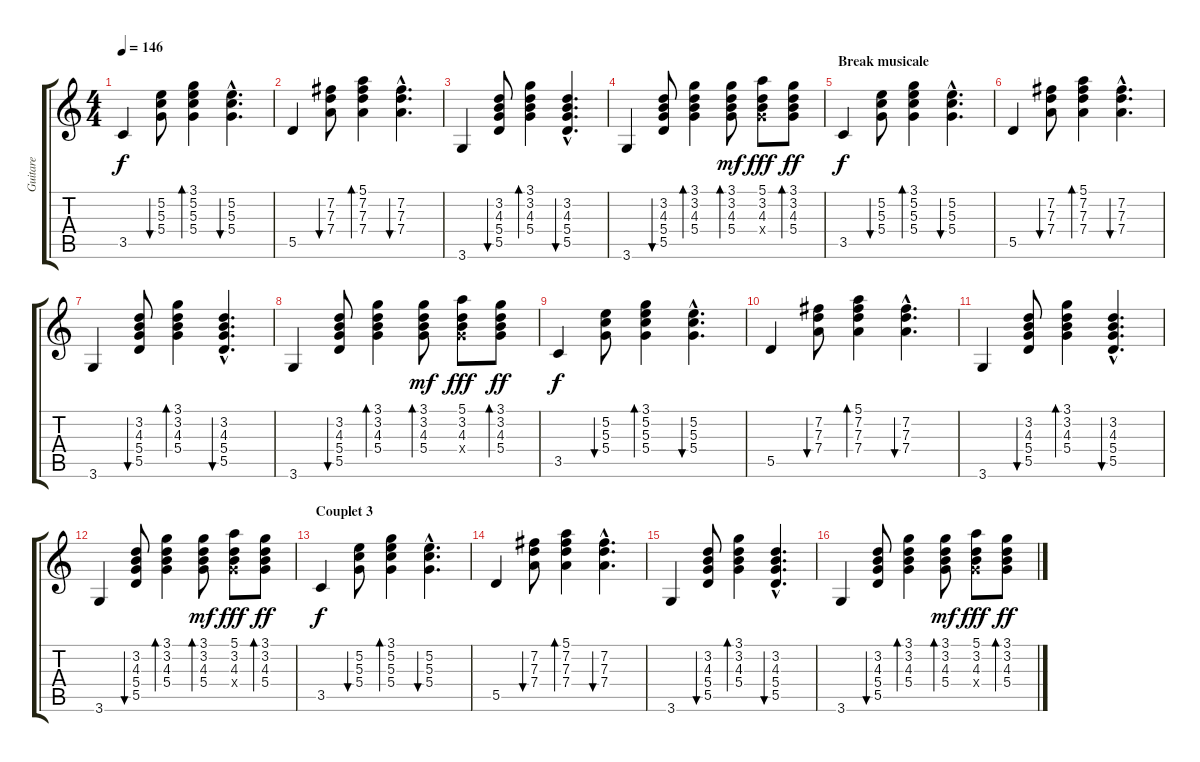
\track ("Guitare" "Guitare") {instrument acousticguitarnylon}
\staff {score tabs}
\tuning (E4 B3 G3 D3 A2 E2) {hide}
\ts (4 4)
\tempo 146
\clef g2
\ks c
3.5.4{dy f} (5.2 5.3 5.4).8{bu 60} (3.1 5.2 5.3 5.4).4{bd 60} (5.2{hac} 5.3{hac} 5.4{hac}).4{d bu 60} |
5.5.4 (7.2 7.3 7.4).8{bu 60} (5.1 7.2 7.3 7.4).4{bd 60} (7.2{hac} 7.3{hac} 7.4{hac}).4{d bu 60} |
3.6.4 (3.2 4.3 5.4 5.5).8{bu 60} (3.1 3.2 4.3 5.4).4{bd 60} (3.2{hac} 4.3{hac} 5.4{hac} 5.5{hac}).4{d bu 60} |
3.6.4 (3.2 4.3 5.4 5.5).8{bu 60} (3.1 3.2 4.3 5.4).4{bd 60} (3.1 3.2 4.3 5.4).8{bd 60 dy mf} (5.1 3.2 4.3 5.4{x}).8{dy fff} (3.1 3.2 4.3 5.4).8{bd 60 dy ff} |
\section ("" "Break musicale")
3.5.4{dy f} (5.2 5.3 5.4).8{bu 60} (3.1 5.2 5.3 5.4).4{bd 60} (5.2{hac} 5.3{hac} 5.4{hac}).4{d bu 60} |
5.5.4 (7.2 7.3 7.4).8{bu 60} (5.1 7.2 7.3 7.4).4{bd 60} (7.2{hac} 7.3{hac} 7.4{hac}).4{d bu 60} |
3.6.4 (3.2 4.3 5.4 5.5).8{bu 60} (3.1 3.2 4.3 5.4).4{bd 60} (3.2{hac} 4.3{hac} 5.4{hac} 5.5{hac}).4{d bu 60} |
3.6.4 (3.2 4.3 5.4 5.5).8{bu 60} (3.1 3.2 4.3 5.4).4{bd 60} (3.1 3.2 4.3 5.4).8{bd 60 dy mf} (5.1 3.2 4.3 5.4{x}).8{dy fff} (3.1 3.2 4.3 5.4).8{bd 60 dy ff} |
3.5.4{dy f} (5.2 5.3 5.4).8{bu 60} (3.1 5.2 5.3 5.4).4{bd 60} (5.2{hac} 5.3{hac} 5.4{hac}).4{d bu 60} |
5.5.4 (7.2 7.3 7.4).8{bu 60} (5.1 7.2 7.3 7.4).4{bd 60} (7.2{hac} 7.3{hac} 7.4{hac}).4{d bu 60} |
3.6.4 (3.2 4.3 5.4 5.5).8{bu 60} (3.1 3.2 4.3 5.4).4{bd 60} (3.2{hac} 4.3{hac} 5.4{hac} 5.5{hac}).4{d bu 60} |
3.6.4 (3.2 4.3 5.4 5.5).8{bu 60} (3.1 3.2 4.3 5.4).4{bd 60} (3.1 3.2 4.3 5.4).8{bd 60 dy mf} (5.1 3.2 4.3 5.4{x}).8{dy fff} (3.1 3.2 4.3 5.4).8{bd 60 dy ff} |
\section ("" "Couplet 3")
3.5.4{dy f} (5.2 5.3 5.4).8{bu 60} (3.1 5.2 5.3 5.4).4{bd 60} (5.2{hac} 5.3{hac} 5.4{hac}).4{d bu 60} |
5.5.4 (7.2 7.3 7.4).8{bu 60} (5.1 7.2 7.3 7.4).4{bd 60} (7.2{hac} 7.3{hac} 7.4{hac}).4{d bu 60} |
3.6.4 (3.2 4.3 5.4 5.5).8{bu 60} (3.1 3.2 4.3 5.4).4{bd 60} (3.2{hac} 4.3{hac} 5.4{hac} 5.5{hac}).4{d bu 60} |
3.6.4 (3.2 4.3 5.4 5.5).8{bu 60} (3.1 3.2 4.3 5.4).4{bd 60} (3.1 3.2 4.3 5.4).8{bd 60 dy mf} (5.1 3.2 4.3 5.4{x}).8{dy fff} (3.1 3.2 4.3 5.4).8{bd 60 dy ff}
